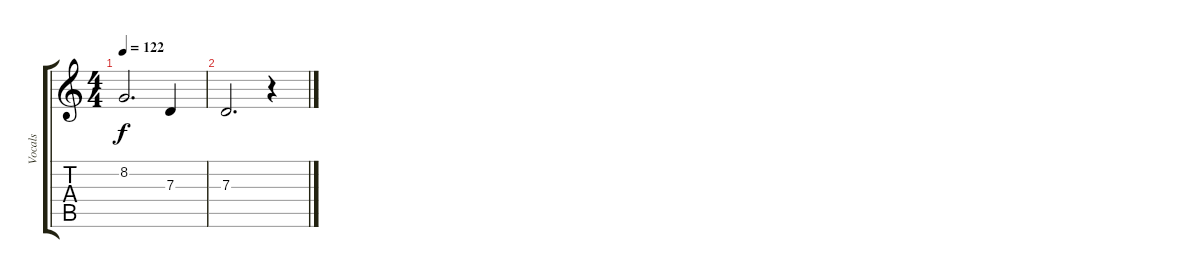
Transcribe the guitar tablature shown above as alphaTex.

\track ("Vocals" "Vocals") {instrument altosax}
\staff {score tabs}
\tuning (E4 B3 G3 D3 A2 E2) {hide}
\ts (4 4)
\tempo 122
\clef g2
\ks c
8.2{t}.2{d dy f} 7.3.4 |
7.3.2{d} r.4
